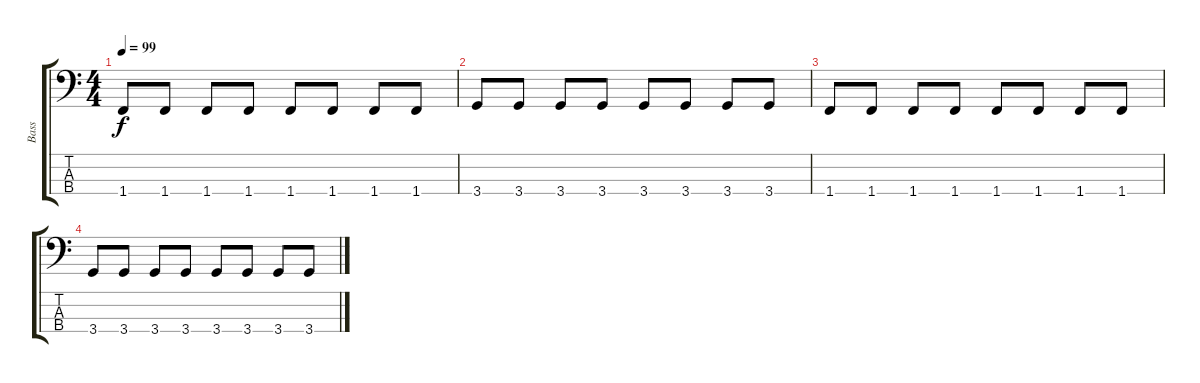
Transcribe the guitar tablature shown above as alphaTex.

\track ("Bass" "Bass") {instrument electricbassfinger}
\staff {score tabs}
\tuning (G2 D2 A1 E1) {hide}
\ts (4 4)
\tempo 99
\clef f4
\ks c
1.4.8{dy f} 1.4.8 1.4.8 1.4.8 1.4.8 1.4.8 1.4.8 1.4.8 |
3.4.8 3.4.8 3.4.8 3.4.8 3.4.8 3.4.8 3.4.8 3.4.8 |
1.4.8{volume 7} 1.4.8 1.4.8 1.4.8 1.4.8 1.4.8 1.4.8 1.4.8 |
3.4.8{volume 0} 3.4.8 3.4.8 3.4.8 3.4.8 3.4.8 3.4.8 3.4.8
